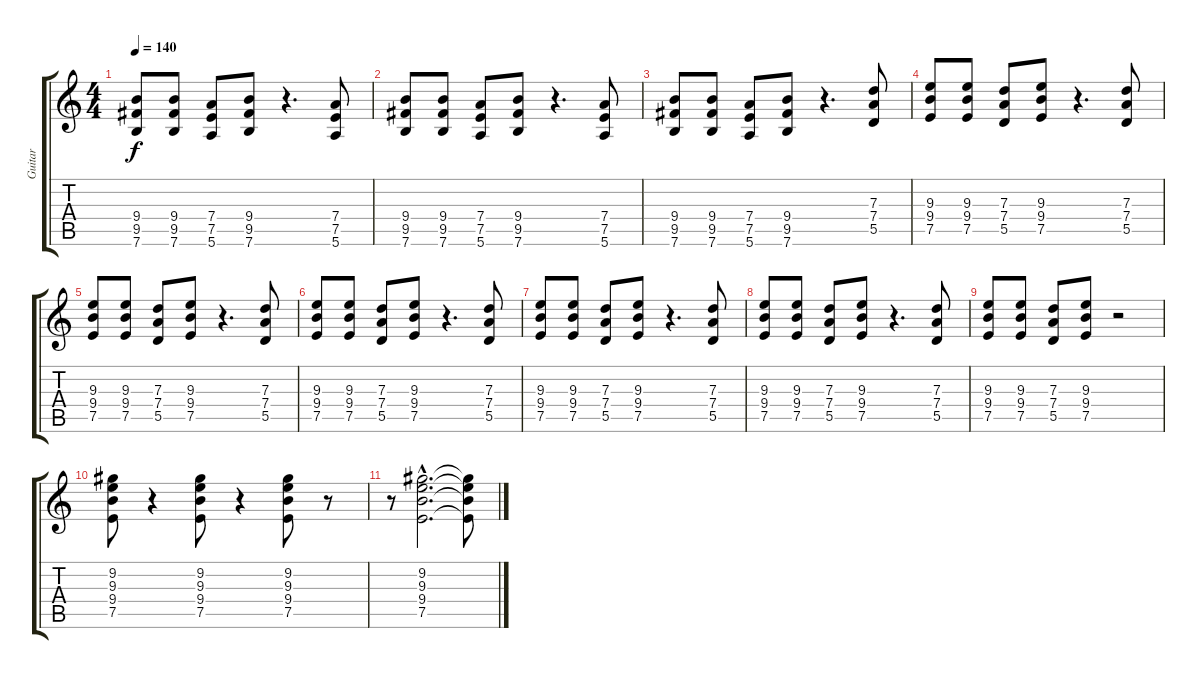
\track ("Guitar" "Guitar") {instrument distortionguitar}
\staff {score tabs}
\tuning (E4 B3 G3 D3 A2 E2) {hide}
\ts (4 4)
\tempo 140
\clef g2
\ks c
(9.4 9.5 7.6).8{dy f} (9.4 9.5 7.6).8 (7.4 7.5 5.6).8 (9.4 9.5 7.6).8 r.4{d} (7.4 7.5 5.6).8 |
(9.4 9.5 7.6).8 (9.4 9.5 7.6).8 (7.4 7.5 5.6).8 (9.4 9.5 7.6).8 r.4{d} (7.4 7.5 5.6).8 |
(9.4 9.5 7.6).8 (9.4 9.5 7.6).8 (7.4 7.5 5.6).8 (9.4 9.5 7.6).8 r.4{d} (7.3 7.4 5.5).8 |
(9.3 9.4 7.5).8 (9.3 9.4 7.5).8 (7.3 7.4 5.5).8 (9.3 9.4 7.5).8 r.4{d} (7.3 7.4 5.5).8 |
(9.3 9.4 7.5).8 (9.3 9.4 7.5).8 (7.3 7.4 5.5).8 (9.3 9.4 7.5).8 r.4{d} (7.3 7.4 5.5).8 |
(9.3 9.4 7.5).8 (9.3 9.4 7.5).8 (7.3 7.4 5.5).8 (9.3 9.4 7.5).8 r.4{d} (7.3 7.4 5.5).8 |
(9.3 9.4 7.5).8 (9.3 9.4 7.5).8 (7.3 7.4 5.5).8 (9.3 9.4 7.5).8 r.4{d} (7.3 7.4 5.5).8 |
(9.3 9.4 7.5).8 (9.3 9.4 7.5).8 (7.3 7.4 5.5).8 (9.3 9.4 7.5).8 r.4{d} (7.3 7.4 5.5).8 |
(9.3 9.4 7.5).8 (9.3 9.4 7.5).8 (7.3 7.4 5.5).8 (9.3 9.4 7.5).8 r.2 |
(9.2 9.3 9.4 7.5).8 r.4 (9.2 9.3 9.4 7.5).8 r.4 (9.2 9.3 9.4 7.5).8 r.8 |
r.8 (9.2{hac} 9.3{hac} 9.4{hac} 7.5{hac}).2{d} (9.2{t} 9.3{t} 9.4{t} 7.5{t}).8
